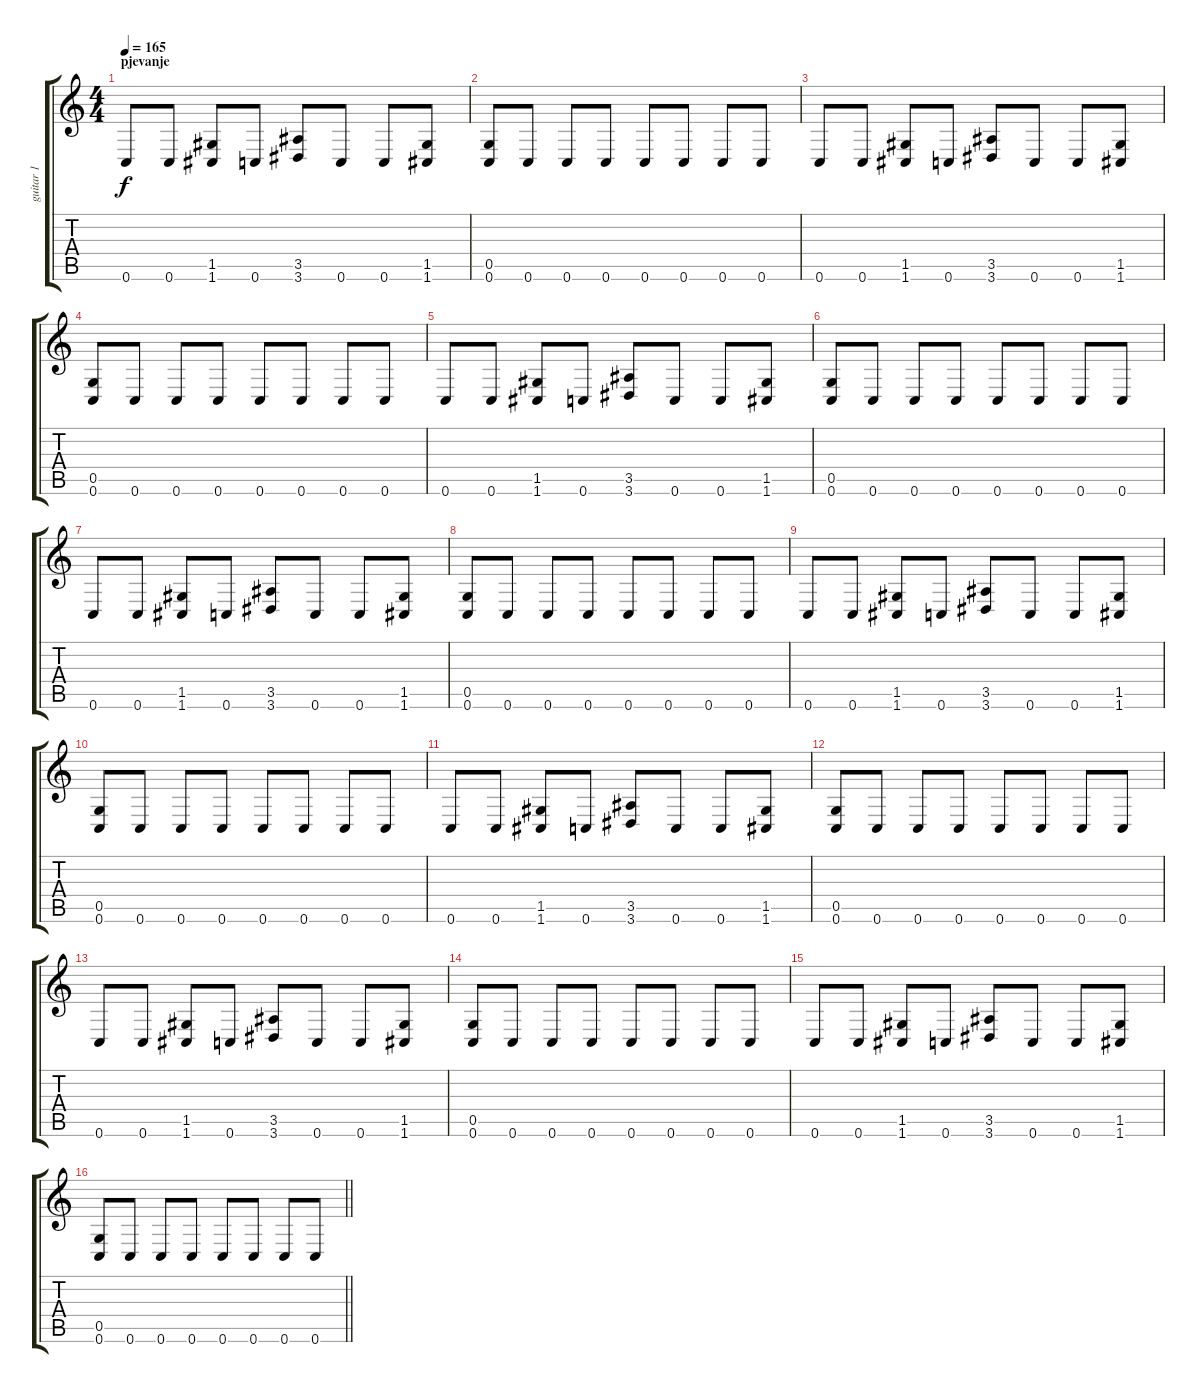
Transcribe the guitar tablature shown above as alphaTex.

\track ("guitar 1" "guitar 1") {instrument distortionguitar}
\staff {score tabs}
\tuning (D4 A3 F3 C3 G2 C2) {hide}
\ts (4 4)
\section ("" "pjevanje")
\tempo 165
\clef g2
\ks c
0.6.8{dy f} 0.6.8 (1.5 1.6).8 0.6.8 (3.5 3.6).8 0.6.8 0.6.8 (1.5 1.6).8 |
(0.5 0.6).8 0.6.8 0.6.8 0.6.8 0.6.8 0.6.8 0.6.8 0.6.8 |
0.6.8 0.6.8 (1.5 1.6).8 0.6.8 (3.5 3.6).8 0.6.8 0.6.8 (1.5 1.6).8 |
(0.5 0.6).8 0.6.8 0.6.8 0.6.8 0.6.8 0.6.8 0.6.8 0.6.8 |
0.6.8 0.6.8 (1.5 1.6).8 0.6.8 (3.5 3.6).8 0.6.8 0.6.8 (1.5 1.6).8 |
(0.5 0.6).8 0.6.8 0.6.8 0.6.8 0.6.8 0.6.8 0.6.8 0.6.8 |
0.6.8 0.6.8 (1.5 1.6).8 0.6.8 (3.5 3.6).8 0.6.8 0.6.8 (1.5 1.6).8 |
(0.5 0.6).8 0.6.8 0.6.8 0.6.8 0.6.8 0.6.8 0.6.8 0.6.8 |
0.6.8 0.6.8 (1.5 1.6).8 0.6.8 (3.5 3.6).8 0.6.8 0.6.8 (1.5 1.6).8 |
(0.5 0.6).8 0.6.8 0.6.8 0.6.8 0.6.8 0.6.8 0.6.8 0.6.8 |
0.6.8 0.6.8 (1.5 1.6).8 0.6.8 (3.5 3.6).8 0.6.8 0.6.8 (1.5 1.6).8 |
(0.5 0.6).8 0.6.8 0.6.8 0.6.8 0.6.8 0.6.8 0.6.8 0.6.8 |
0.6.8 0.6.8 (1.5 1.6).8 0.6.8 (3.5 3.6).8 0.6.8 0.6.8 (1.5 1.6).8 |
(0.5 0.6).8 0.6.8 0.6.8 0.6.8 0.6.8 0.6.8 0.6.8 0.6.8 |
0.6.8 0.6.8 (1.5 1.6).8 0.6.8 (3.5 3.6).8 0.6.8 0.6.8 (1.5 1.6).8 |
\barLineRight lightlight
(0.5 0.6).8 0.6.8 0.6.8 0.6.8 0.6.8 0.6.8 0.6.8 0.6.8
